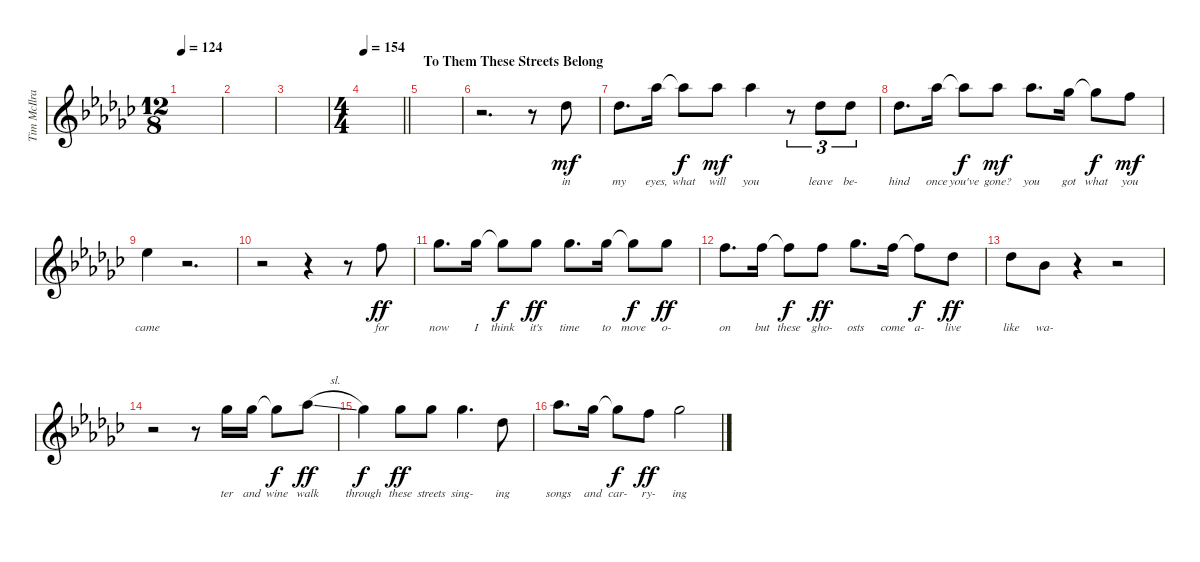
\track ("Tim McIlrath - Vocals" "Tim McIlra") {instrument distortionguitar}
\staff {score}
\tuning (Eb4 Bb3 Gb3 Db3 Ab2 Eb2) {hide}
\ts (12 8)
\tempo 124
\clef g2
\ks gb
|
|
|
\ts (4 4)
\tempo 154
\barLineRight lightlight
|
\section ("" "To Them These Streets Belong")
|
r.2{d} r.8 7.3.8{lyrics (0 "in") lyrics (1 "") lyrics (2 "") lyrics (3 "") lyrics (4 "") dy mf} |
7.3.8{d lyrics (0 "my") lyrics (1 "") lyrics (2 "") lyrics (3 "") lyrics (4 "")} 10.2.16{lyrics (0 "eyes,") lyrics (1 "") lyrics (2 "") lyrics (3 "") lyrics (4 "")} 10.2{t}.8{lyrics (0 "what") lyrics (1 "") lyrics (2 "") lyrics (3 "") lyrics (4 "") dy f} 10.2.8{lyrics (0 "will") lyrics (1 "") lyrics (2 "") lyrics (3 "") lyrics (4 "") dy mf} 10.2.4{lyrics (0 "you") lyrics (1 "") lyrics (2 "") lyrics (3 "") lyrics (4 "")} r.8{tu (3 2)} 7.3.8{tu (3 2) lyrics (0 "leave") lyrics (1 "") lyrics (2 "") lyrics (3 "") lyrics (4 "")} 7.3.8{tu (3 2) lyrics (0 "be-") lyrics (1 "") lyrics (2 "") lyrics (3 "") lyrics (4 "")} |
7.3.8{d lyrics (0 "hind") lyrics (1 "") lyrics (2 "") lyrics (3 "") lyrics (4 "")} 10.2.16{lyrics (0 "once") lyrics (1 "") lyrics (2 "") lyrics (3 "") lyrics (4 "")} 10.2{t}.8{lyrics (0 "you've") lyrics (1 "") lyrics (2 "") lyrics (3 "") lyrics (4 "") dy f} 10.2.8{lyrics (0 "gone?") lyrics (1 "") lyrics (2 "") lyrics (3 "") lyrics (4 "") dy mf} 10.2.8{d lyrics (0 "you") lyrics (1 "") lyrics (2 "") lyrics (3 "") lyrics (4 "")} 8.2.16{lyrics (0 "got") lyrics (1 "") lyrics (2 "") lyrics (3 "") lyrics (4 "")} 8.2{t}.8{lyrics (0 "what") lyrics (1 "") lyrics (2 "") lyrics (3 "") lyrics (4 "") dy f} 7.2.8{lyrics (0 "you") lyrics (1 "") lyrics (2 "") lyrics (3 "") lyrics (4 "") dy mf} |
5.2.4{lyrics (0 "came") lyrics (1 "") lyrics (2 "") lyrics (3 "") lyrics (4 "")} r.2{d} |
r.2 r.4 r.8 7.2.8{lyrics (0 "for") lyrics (1 "") lyrics (2 "") lyrics (3 "") lyrics (4 "") dy ff} |
8.2.8{d lyrics (0 "now") lyrics (1 "") lyrics (2 "") lyrics (3 "") lyrics (4 "")} 8.2.16{lyrics (0 "I") lyrics (1 "") lyrics (2 "") lyrics (3 "") lyrics (4 "")} 8.2{t}.8{lyrics (0 "think") lyrics (1 "") lyrics (2 "") lyrics (3 "") lyrics (4 "") dy f} 8.2.8{lyrics (0 "it's") lyrics (1 "") lyrics (2 "") lyrics (3 "") lyrics (4 "") dy ff} 8.2.8{d lyrics (0 "time") lyrics (1 "") lyrics (2 "") lyrics (3 "") lyrics (4 "")} 8.2.16{lyrics (0 "to") lyrics (1 "") lyrics (2 "") lyrics (3 "") lyrics (4 "")} 8.2{t}.8{lyrics (0 "move") lyrics (1 "") lyrics (2 "") lyrics (3 "") lyrics (4 "") dy f} 8.2.8{lyrics (0 "o-") lyrics (1 "") lyrics (2 "") lyrics (3 "") lyrics (4 "") dy ff} |
7.2.8{d lyrics (0 "on") lyrics (1 "") lyrics (2 "") lyrics (3 "") lyrics (4 "")} 7.2.16{lyrics (0 "but") lyrics (1 "") lyrics (2 "") lyrics (3 "") lyrics (4 "")} 7.2{t}.8{lyrics (0 "these") lyrics (1 "") lyrics (2 "") lyrics (3 "") lyrics (4 "") dy f} 7.2.8{lyrics (0 "gho-") lyrics (1 "") lyrics (2 "") lyrics (3 "") lyrics (4 "") dy ff} 8.2.8{d lyrics (0 "osts") lyrics (1 "") lyrics (2 "") lyrics (3 "") lyrics (4 "")} 7.2.16{lyrics (0 "come") lyrics (1 "") lyrics (2 "") lyrics (3 "") lyrics (4 "")} 7.2{t}.8{lyrics (0 "a-") lyrics (1 "") lyrics (2 "") lyrics (3 "") lyrics (4 "") dy f} 3.2.8{lyrics (0 "live") lyrics (1 "") lyrics (2 "") lyrics (3 "") lyrics (4 "") dy ff} |
3.2.8{lyrics (0 "like") lyrics (1 "") lyrics (2 "") lyrics (3 "") lyrics (4 "")} 4.3.8{lyrics (0 "wa-") lyrics (1 "") lyrics (2 "") lyrics (3 "") lyrics (4 "")} r.4 r.2 |
r.2 r.8 8.2.16{lyrics (0 "ter") lyrics (1 "") lyrics (2 "") lyrics (3 "") lyrics (4 "")} 8.2.16{lyrics (0 "and") lyrics (1 "") lyrics (2 "") lyrics (3 "") lyrics (4 "")} 8.2{t}.8{lyrics (0 "wine") lyrics (1 "") lyrics (2 "") lyrics (3 "") lyrics (4 "") dy f} 10.2{sl}.8{lyrics (0 "walk") lyrics (1 "") lyrics (2 "") lyrics (3 "") lyrics (4 "") dy ff} |
8.2.4{lyrics (0 "through") lyrics (1 "") lyrics (2 "") lyrics (3 "") lyrics (4 "") dy f} 8.2.8{lyrics (0 "these") lyrics (1 "") lyrics (2 "") lyrics (3 "") lyrics (4 "") dy ff} 8.2.8{lyrics (0 "streets") lyrics (1 "") lyrics (2 "") lyrics (3 "") lyrics (4 "")} 8.2.4{d lyrics (0 "sing-") lyrics (1 "") lyrics (2 "") lyrics (3 "") lyrics (4 "")} 7.3.8{lyrics (0 "ing") lyrics (1 "") lyrics (2 "") lyrics (3 "") lyrics (4 "")} |
10.2.8{d lyrics (0 "songs") lyrics (1 "") lyrics (2 "") lyrics (3 "") lyrics (4 "")} 8.2.16{lyrics (0 "and") lyrics (1 "") lyrics (2 "") lyrics (3 "") lyrics (4 "")} 8.2{t}.8{lyrics (0 "car-") lyrics (1 "") lyrics (2 "") lyrics (3 "") lyrics (4 "") dy f} 7.2.8{lyrics (0 "ry-") lyrics (1 "") lyrics (2 "") lyrics (3 "") lyrics (4 "") dy ff} 8.2.2{lyrics (0 "ing") lyrics (1 "") lyrics (2 "") lyrics (3 "") lyrics (4 "")}
